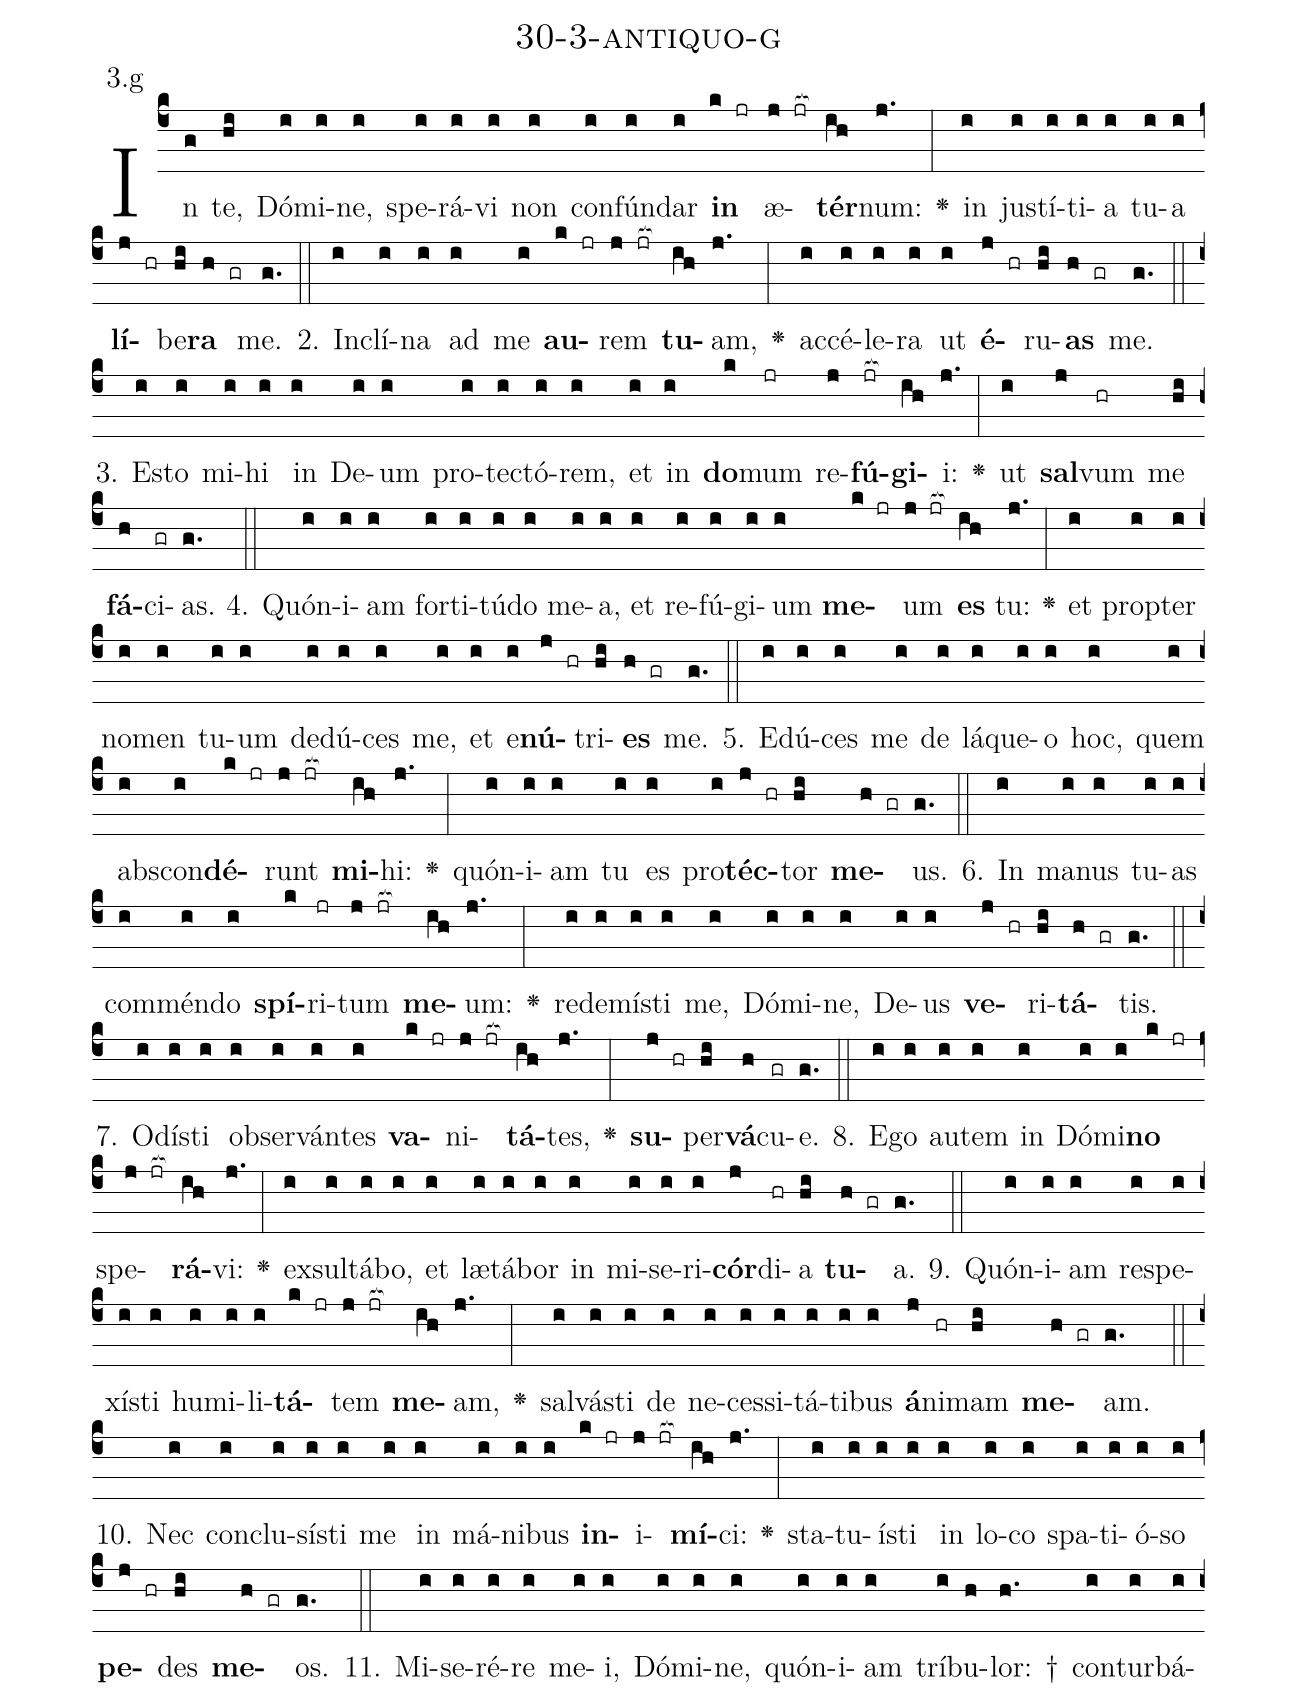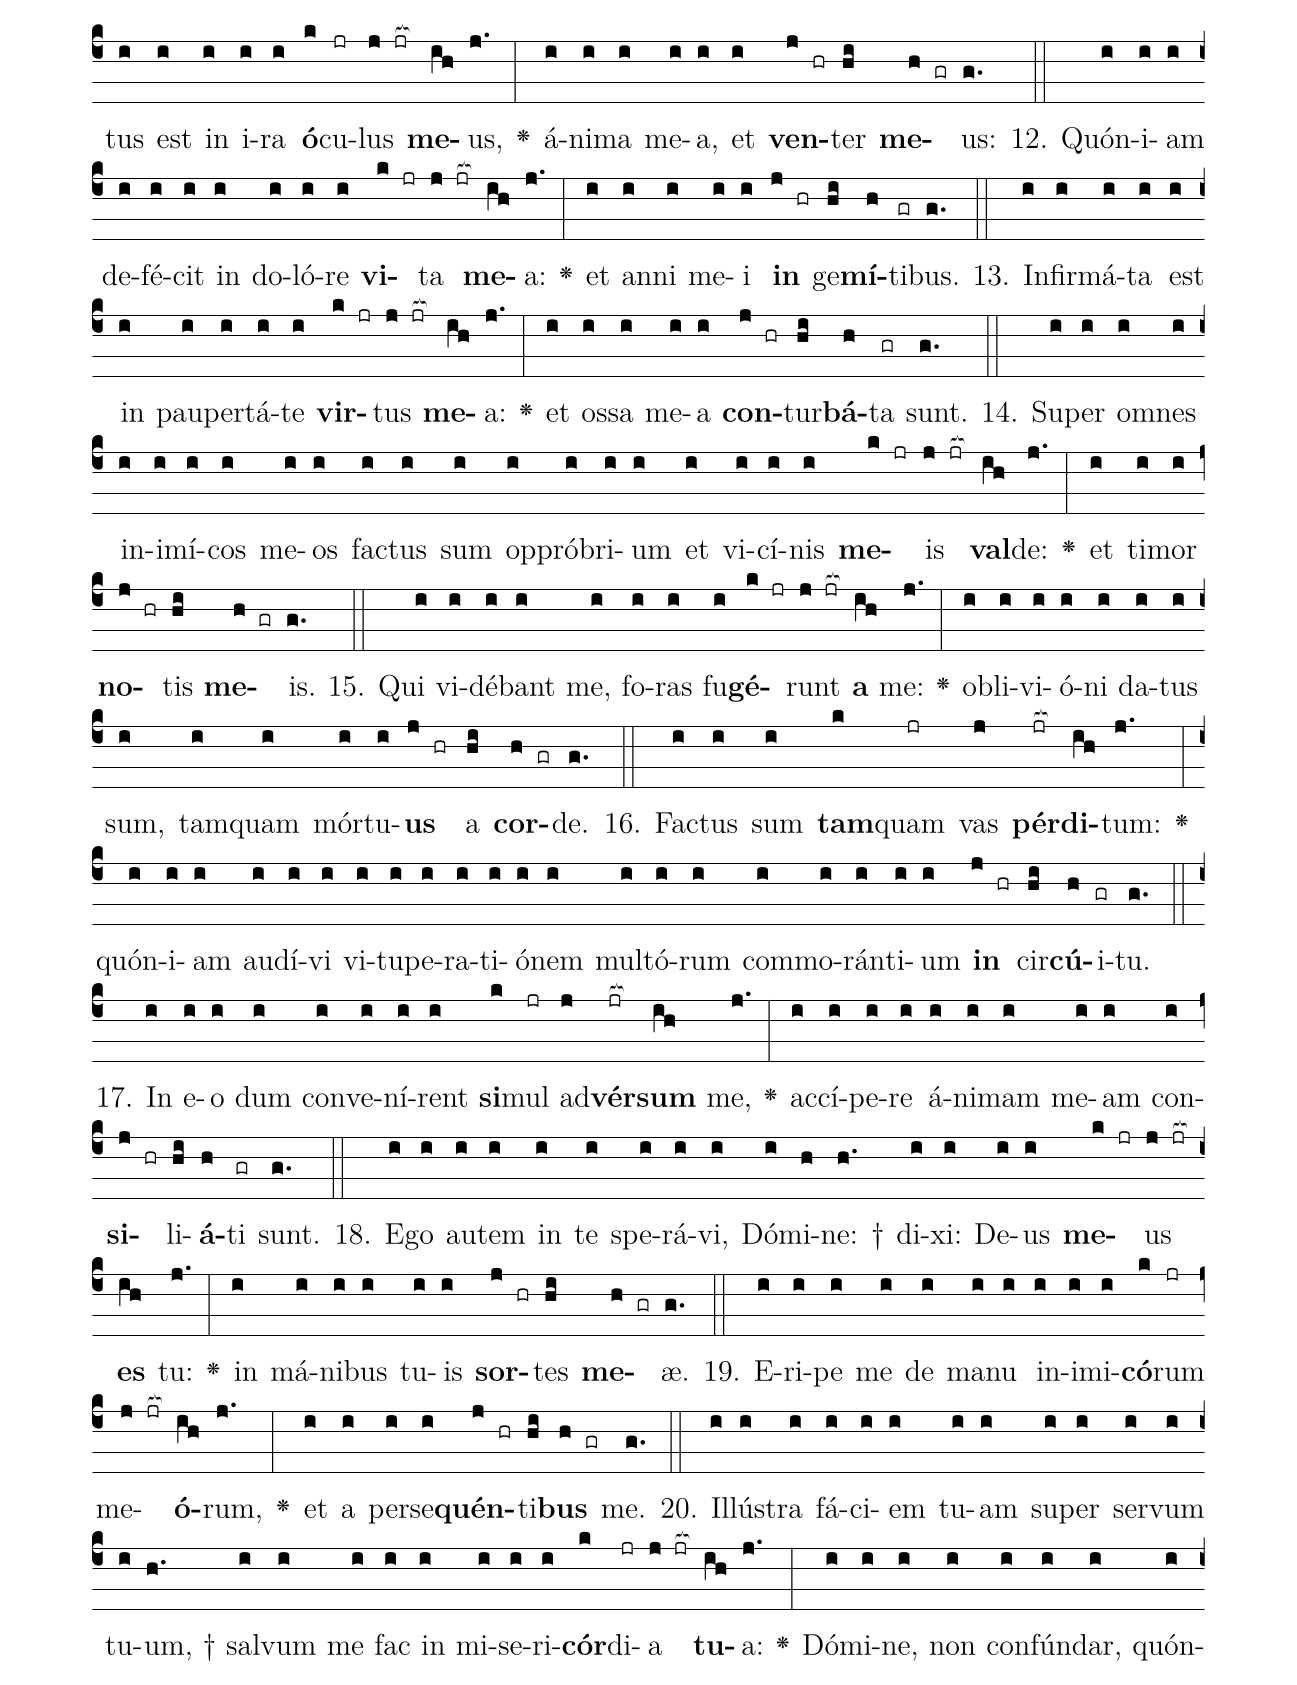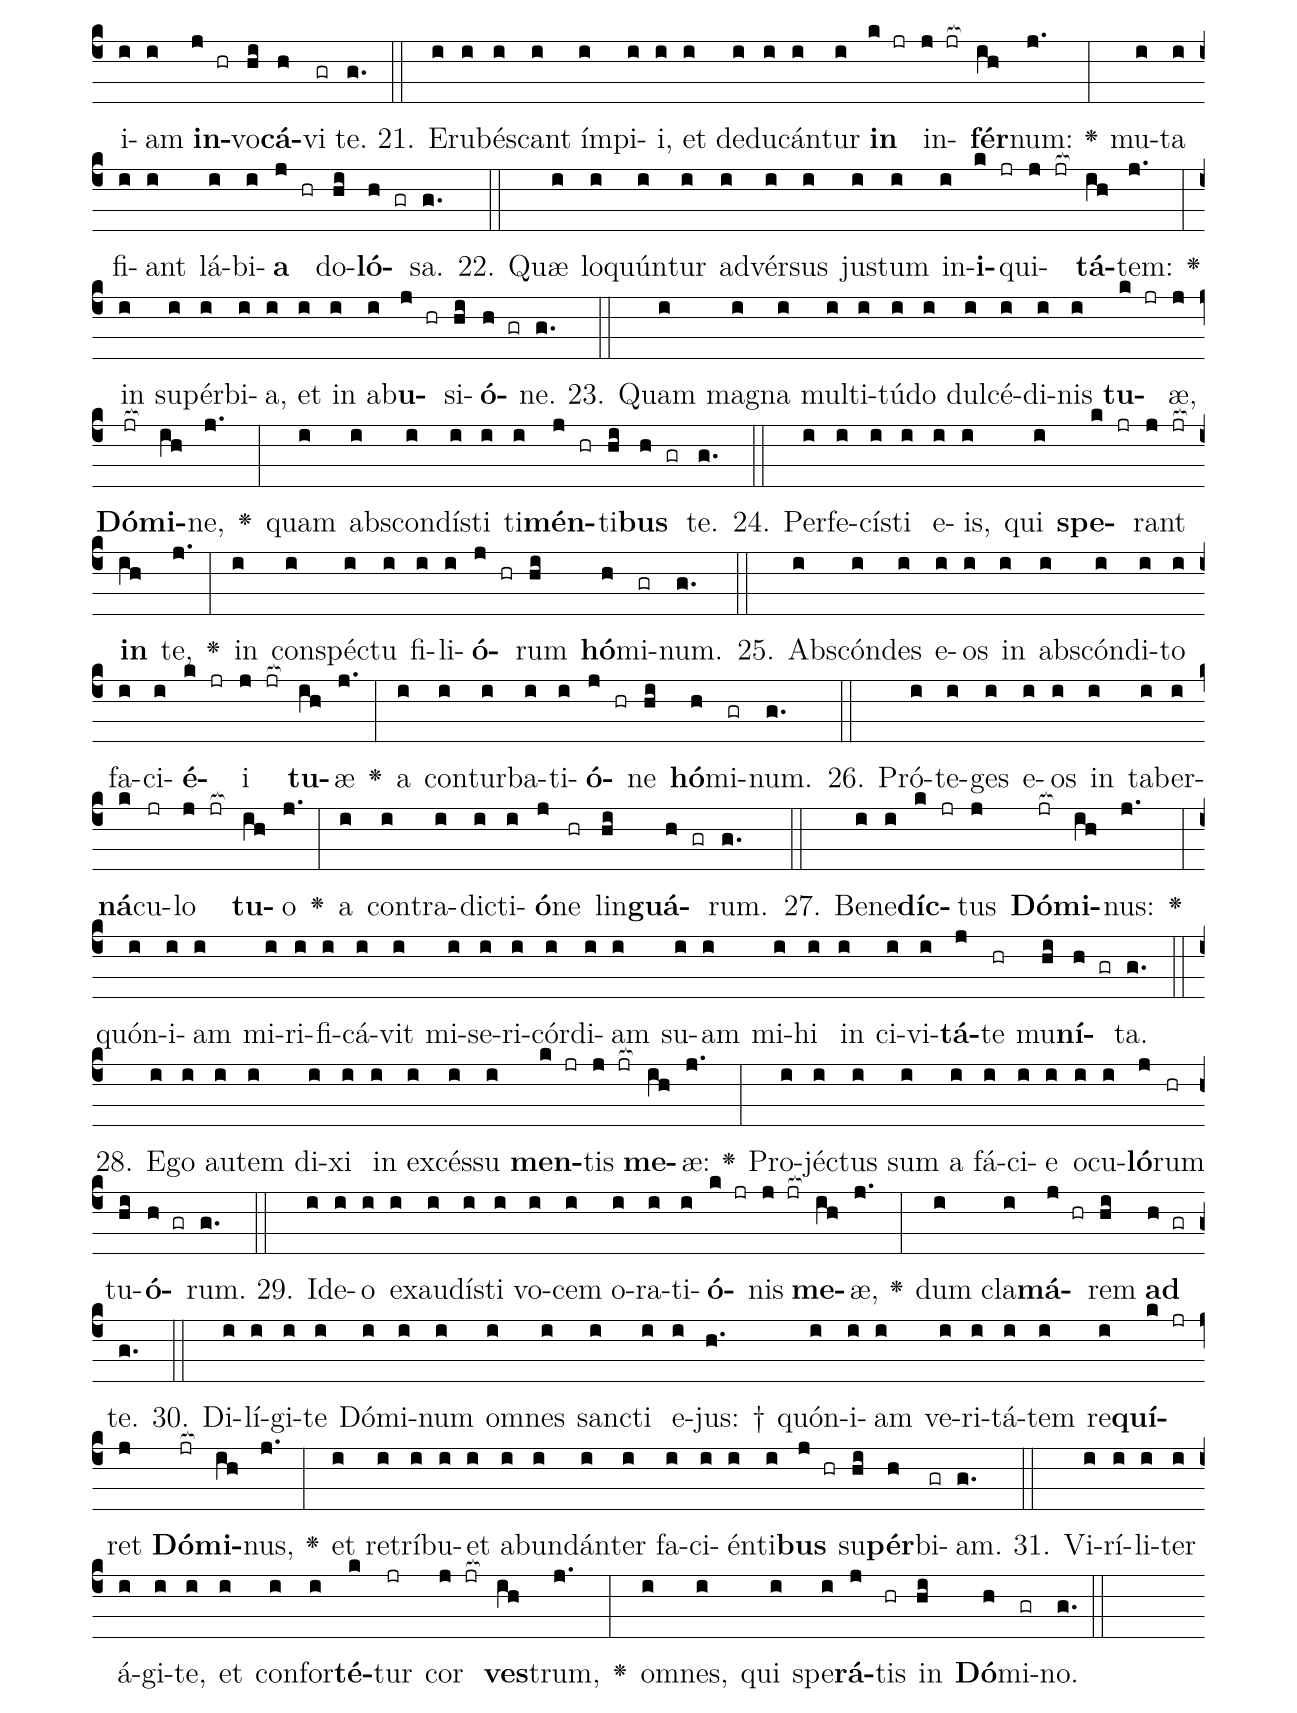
name: 30-3-antiquo-g;
annotation: 3.g;
%%
(c4)In(g) te,(hi) Dó(i)mi(i)ne,(i) spe(i)rá(i)vi(i) non(i) con(i)fún(i)dar(i) <b>in</b>(k jr) æ(j jr[ocb:1{])<b>tér</b>(ih[ocb:0}])num:(j.) <v>\greheightstar</v>(:) in(i) jus(i)tí(i)ti(i)a(i) tu(i)a(i) <b>lí</b>(j hr)be(hi)<b>ra</b>(h gr) me.(g.) (::)
2. In(i)clí(i)na(i) ad(i) me(i) <b>au</b>(k jr)rem(j jr[ocb:1{]) <b>tu</b>(ih[ocb:0}])am,(j.) <v>\greheightstar</v>(:) ac(i)cé(i)le(i)ra(i) ut(i) <b>é</b>(j hr)ru(hi)<b>as</b>(h gr) me.(g.) (::)
3. Es(i)to(i) mi(i)hi(i) in(i) De(i)um(i) pro(i)tec(i)tó(i)rem,(i) et(i) in(i) <b>do</b>(k)mum(jr) re(j)<b>fú</b>(jr[ocb:1{])<b>gi</b>(ih[ocb:0}])i:(j.) <v>\greheightstar</v>(:) ut(i) <b>sal</b>(j)vum(hr) me(hi) <b>fá</b>(h)ci(gr)as.(g.) (::)
4. Quón(i)i(i)am(i) for(i)ti(i)tú(i)do(i) me(i)a,(i) et(i) re(i)fú(i)gi(i)um(i) <b>me</b>(k jr)um(j jr[ocb:1{]) <b>es</b>(ih[ocb:0}]) tu:(j.) <v>\greheightstar</v>(:) et(i) prop(i)ter(i) no(i)men(i) tu(i)um(i) de(i)dú(i)ces(i) me,(i) et(i) e(i)<b>nú</b>(j hr)tri(hi)<b>es</b>(h gr) me.(g.) (::)
5. E(i)dú(i)ces(i) me(i) de(i) lá(i)que(i)o(i) hoc,(i) quem(i) abs(i)con(i)<b>dé</b>(k jr)runt(j jr[ocb:1{]) <b>mi</b>(ih[ocb:0}])hi:(j.) <v>\greheightstar</v>(:) quón(i)i(i)am(i) tu(i) es(i) pro(i)<b>téc</b>(j hr)tor(hi) <b>me</b>(h gr)us.(g.) (::)
6. In(i) ma(i)nus(i) tu(i)as(i) com(i)mén(i)do(i) <b>spí</b>(k)ri(jr)tum(j jr[ocb:1{]) <b>me</b>(ih[ocb:0}])um:(j.) <v>\greheightstar</v>(:) red(i)e(i)mís(i)ti(i) me,(i) Dó(i)mi(i)ne,(i) De(i)us(i) <b>ve</b>(j hr)ri(hi)<b>tá</b>(h gr)tis.(g.) (::)
7. O(i)dís(i)ti(i) ob(i)ser(i)ván(i)tes(i) <b>va</b>(k jr)ni(j jr[ocb:1{])<b>tá</b>(ih[ocb:0}])tes,(j.) <v>\greheightstar</v>(:) <b>su</b>(j hr)per(hi)<b>vá</b>(h)cu(gr)e.(g.) (::)
8. E(i)go(i) au(i)tem(i) in(i) Dó(i)mi(i)<b>no</b>(k jr) spe(j jr[ocb:1{])<b>rá</b>(ih[ocb:0}])vi:(j.) <v>\greheightstar</v>(:) ex(i)sul(i)tá(i)bo,(i) et(i) læ(i)tá(i)bor(i) in(i) mi(i)se(i)ri(i)<b>cór</b>(j)di(hr)a(hi) <b>tu</b>(h gr)a.(g.) (::)
9. Quón(i)i(i)am(i) re(i)spe(i)xís(i)ti(i) hu(i)mi(i)li(i)<b>tá</b>(k jr)tem(j jr[ocb:1{]) <b>me</b>(ih[ocb:0}])am,(j.) <v>\greheightstar</v>(:) sal(i)vás(i)ti(i) de(i) ne(i)ces(i)si(i)tá(i)ti(i)bus(i) <b>á</b>(j)ni(hr)mam(hi) <b>me</b>(h gr)am.(g.) (::)
10. Nec(i) con(i)clu(i)sís(i)ti(i) me(i) in(i) má(i)ni(i)bus(i) <b>in</b>(k jr)i(j jr[ocb:1{])<b>mí</b>(ih[ocb:0}])ci:(j.) <v>\greheightstar</v>(:) sta(i)tu(i)ís(i)ti(i) in(i) lo(i)co(i) spa(i)ti(i)ó(i)so(i) <b>pe</b>(j hr)des(hi) <b>me</b>(h gr)os.(g.) (::)
11. Mi(i)se(i)ré(i)re(i) me(i)i,(i) Dó(i)mi(i)ne,(i) quón(i)i(i)am(i) trí(i)bu(h)lor: †(h.) con(i)tur(i)bá(i)tus(i) est(i) in(i) i(i)ra(i) <b>ó</b>(k)cu(jr)lus(j jr[ocb:1{]) <b>me</b>(ih[ocb:0}])us,(j.) <v>\greheightstar</v>(:) á(i)ni(i)ma(i) me(i)a,(i) et(i) <b>ven</b>(j hr)ter(hi) <b>me</b>(h gr)us:(g.) (::)
12. Quón(i)i(i)am(i) de(i)fé(i)cit(i) in(i) do(i)ló(i)re(i) <b>vi</b>(k jr)ta(j jr[ocb:1{]) <b>me</b>(ih[ocb:0}])a:(j.) <v>\greheightstar</v>(:) et(i) an(i)ni(i) me(i)i(i) <b>in</b>(j hr) ge(hi)<b>mí</b>(h)ti(gr)bus.(g.) (::)
13. In(i)fir(i)má(i)ta(i) est(i) in(i) pau(i)per(i)tá(i)te(i) <b>vir</b>(k jr)tus(j jr[ocb:1{]) <b>me</b>(ih[ocb:0}])a:(j.) <v>\greheightstar</v>(:) et(i) os(i)sa(i) me(i)a(i) <b>con</b>(j hr)tur(hi)<b>bá</b>(h)ta(gr) sunt.(g.) (::)
14. Su(i)per(i) om(i)nes(i) in(i)i(i)mí(i)cos(i) me(i)os(i) fac(i)tus(i) sum(i) op(i)pró(i)bri(i)um(i) et(i) vi(i)cí(i)nis(i) <b>me</b>(k jr)is(j jr[ocb:1{]) <b>val</b>(ih[ocb:0}])de:(j.) <v>\greheightstar</v>(:) et(i) ti(i)mor(i) <b>no</b>(j hr)tis(hi) <b>me</b>(h gr)is.(g.) (::)
15. Qui(i) vi(i)dé(i)bant(i) me,(i) fo(i)ras(i) fu(i)<b>gé</b>(k jr)runt(j jr[ocb:1{]) <b>a</b>(ih[ocb:0}]) me:(j.) <v>\greheightstar</v>(:) ob(i)li(i)vi(i)ó(i)ni(i) da(i)tus(i) sum,(i) tam(i)quam(i) mór(i)tu(i)<b>us</b>(j hr) a(hi) <b>cor</b>(h gr)de.(g.) (::)
16. Fac(i)tus(i) sum(i) <b>tam</b>(k)quam(jr) vas(j) <b>pér</b>(jr[ocb:1{])<b>di</b>(ih[ocb:0}])tum:(j.) <v>\greheightstar</v>(:) quón(i)i(i)am(i) au(i)dí(i)vi(i) vi(i)tu(i)pe(i)ra(i)ti(i)ó(i)nem(i) mul(i)tó(i)rum(i) com(i)mo(i)rán(i)ti(i)um(i) <b>in</b>(j hr) cir(hi)<b>cú</b>(h)i(gr)tu.(g.) (::)
17. In(i) e(i)o(i) dum(i) con(i)ve(i)ní(i)rent(i) <b>si</b>(k)mul(jr) ad(j)<b>vér</b>(jr[ocb:1{])<b>sum</b>(ih[ocb:0}]) me,(j.) <v>\greheightstar</v>(:) ac(i)cí(i)pe(i)re(i) á(i)ni(i)mam(i) me(i)am(i) con(i)<b>si</b>(j hr)li(hi)<b>á</b>(h)ti(gr) sunt.(g.) (::)
18. E(i)go(i) au(i)tem(i) in(i) te(i) spe(i)rá(i)vi,(i) Dó(i)mi(h)ne: †(h.) di(i)xi:(i) De(i)us(i) <b>me</b>(k jr)us(j jr[ocb:1{]) <b>es</b>(ih[ocb:0}]) tu:(j.) <v>\greheightstar</v>(:) in(i) má(i)ni(i)bus(i) tu(i)is(i) <b>sor</b>(j hr)tes(hi) <b>me</b>(h gr)æ.(g.) (::)
19. E(i)ri(i)pe(i) me(i) de(i) ma(i)nu(i) in(i)i(i)mi(i)<b>có</b>(k)rum(jr) me(j jr[ocb:1{])<b>ó</b>(ih[ocb:0}])rum,(j.) <v>\greheightstar</v>(:) et(i) a(i) per(i)se(i)<b>quén</b>(j hr)ti(hi)<b>bus</b>(h gr) me.(g.) (::)
20. Il(i)lús(i)tra(i) fá(i)ci(i)em(i) tu(i)am(i) su(i)per(i) ser(i)vum(i) tu(i)um, †(h.) sal(i)vum(i) me(i) fac(i) in(i) mi(i)se(i)ri(i)<b>cór</b>(k)di(jr)a(j jr[ocb:1{]) <b>tu</b>(ih[ocb:0}])a:(j.) <v>\greheightstar</v>(:) Dó(i)mi(i)ne,(i) non(i) con(i)fún(i)dar,(i) quón(i)i(i)am(i) <b>in</b>(j hr)vo(hi)<b>cá</b>(h)vi(gr) te.(g.) (::)
21. E(i)ru(i)bés(i)cant(i) ím(i)pi(i)i,(i) et(i) de(i)du(i)cán(i)tur(i) <b>in</b>(k jr) in(j jr[ocb:1{])<b>fér</b>(ih[ocb:0}])num:(j.) <v>\greheightstar</v>(:) mu(i)ta(i) fi(i)ant(i) lá(i)bi(i)<b>a</b>(j hr) do(hi)<b>ló</b>(h gr)sa.(g.) (::)
22. Quæ(i) lo(i)quún(i)tur(i) ad(i)vér(i)sus(i) jus(i)tum(i) in(i)<b>i</b>(k jr)qui(j jr[ocb:1{])<b>tá</b>(ih[ocb:0}])tem:(j.) <v>\greheightstar</v>(:) in(i) su(i)pér(i)bi(i)a,(i) et(i) in(i) ab(i)<b>u</b>(j hr)si(hi)<b>ó</b>(h gr)ne.(g.) (::)
23. Quam(i) ma(i)gna(i) mul(i)ti(i)tú(i)do(i) dul(i)cé(i)di(i)nis(i) <b>tu</b>(k jr)æ,(j) <b>Dó</b>(jr[ocb:1{])<b>mi</b>(ih[ocb:0}])ne,(j.) <v>\greheightstar</v>(:) quam(i) abs(i)con(i)dís(i)ti(i) ti(i)<b>mén</b>(j hr)ti(hi)<b>bus</b>(h gr) te.(g.) (::)
24. Per(i)fe(i)cís(i)ti(i) e(i)is,(i) qui(i) <b>spe</b>(k jr)rant(j jr[ocb:1{]) <b>in</b>(ih[ocb:0}]) te,(j.) <v>\greheightstar</v>(:) in(i) con(i)spéc(i)tu(i) fi(i)li(i)<b>ó</b>(j hr)rum(hi) <b>hó</b>(h)mi(gr)num.(g.) (::)
25. Abs(i)cón(i)des(i) e(i)os(i) in(i) abs(i)cón(i)di(i)to(i) fa(i)ci(i)<b>é</b>(k jr)i(j jr[ocb:1{]) <b>tu</b>(ih[ocb:0}])æ(j.) <v>\greheightstar</v>(:) a(i) con(i)tur(i)ba(i)ti(i)<b>ó</b>(j hr)ne(hi) <b>hó</b>(h)mi(gr)num.(g.) (::)
26. Pró(i)te(i)ges(i) e(i)os(i) in(i) ta(i)ber(i)<b>ná</b>(k)cu(jr)lo(j jr[ocb:1{]) <b>tu</b>(ih[ocb:0}])o(j.) <v>\greheightstar</v>(:) a(i) con(i)tra(i)dic(i)ti(i)<b>ó</b>(j)ne(hr) lin(hi)<b>guá</b>(h gr)rum.(g.) (::)
27. Be(i)ne(i)<b>díc</b>(k jr)tus(j) <b>Dó</b>(jr[ocb:1{])<b>mi</b>(ih[ocb:0}])nus:(j.) <v>\greheightstar</v>(:) quón(i)i(i)am(i) mi(i)ri(i)fi(i)cá(i)vit(i) mi(i)se(i)ri(i)cór(i)di(i)am(i) su(i)am(i) mi(i)hi(i) in(i) ci(i)vi(i)<b>tá</b>(j)te(hr) mu(hi)<b>ní</b>(h gr)ta.(g.) (::)
28. E(i)go(i) au(i)tem(i) di(i)xi(i) in(i) ex(i)cés(i)su(i) <b>men</b>(k jr)tis(j jr[ocb:1{]) <b>me</b>(ih[ocb:0}])æ:(j.) <v>\greheightstar</v>(:) Pro(i)jéc(i)tus(i) sum(i) a(i) fá(i)ci(i)e(i) o(i)cu(i)<b>ló</b>(j)rum(hr) tu(hi)<b>ó</b>(h gr)rum.(g.) (::)
29. Id(i)e(i)o(i) ex(i)au(i)dís(i)ti(i) vo(i)cem(i) o(i)ra(i)ti(i)<b>ó</b>(k jr)nis(j jr[ocb:1{]) <b>me</b>(ih[ocb:0}])æ,(j.) <v>\greheightstar</v>(:) dum(i) cla(i)<b>má</b>(j hr)rem(hi) <b>ad</b>(h gr) te.(g.) (::)
30. Di(i)lí(i)gi(i)te(i) Dó(i)mi(i)num(i) om(i)nes(i) sanc(i)ti(i) e(i)jus: †(h.) quón(i)i(i)am(i) ve(i)ri(i)tá(i)tem(i) re(i)<b>quí</b>(k jr)ret(j) <b>Dó</b>(jr[ocb:1{])<b>mi</b>(ih[ocb:0}])nus,(j.) <v>\greheightstar</v>(:) et(i) re(i)trí(i)bu(i)et(i) ab(i)un(i)dán(i)ter(i) fa(i)ci(i)én(i)ti(i)<b>bus</b>(j hr) su(hi)<b>pér</b>(h)bi(gr)am.(g.) (::)
31. Vi(i)rí(i)li(i)ter(i) á(i)gi(i)te,(i) et(i) con(i)for(i)<b>té</b>(k)tur(jr) cor(j jr[ocb:1{]) <b>ves</b>(ih[ocb:0}])trum,(j.) <v>\greheightstar</v>(:) om(i)nes,(i) qui(i) spe(i)<b>rá</b>(j)tis(hr) in(hi) <b>Dó</b>(h)mi(gr)no.(g.) (::)
